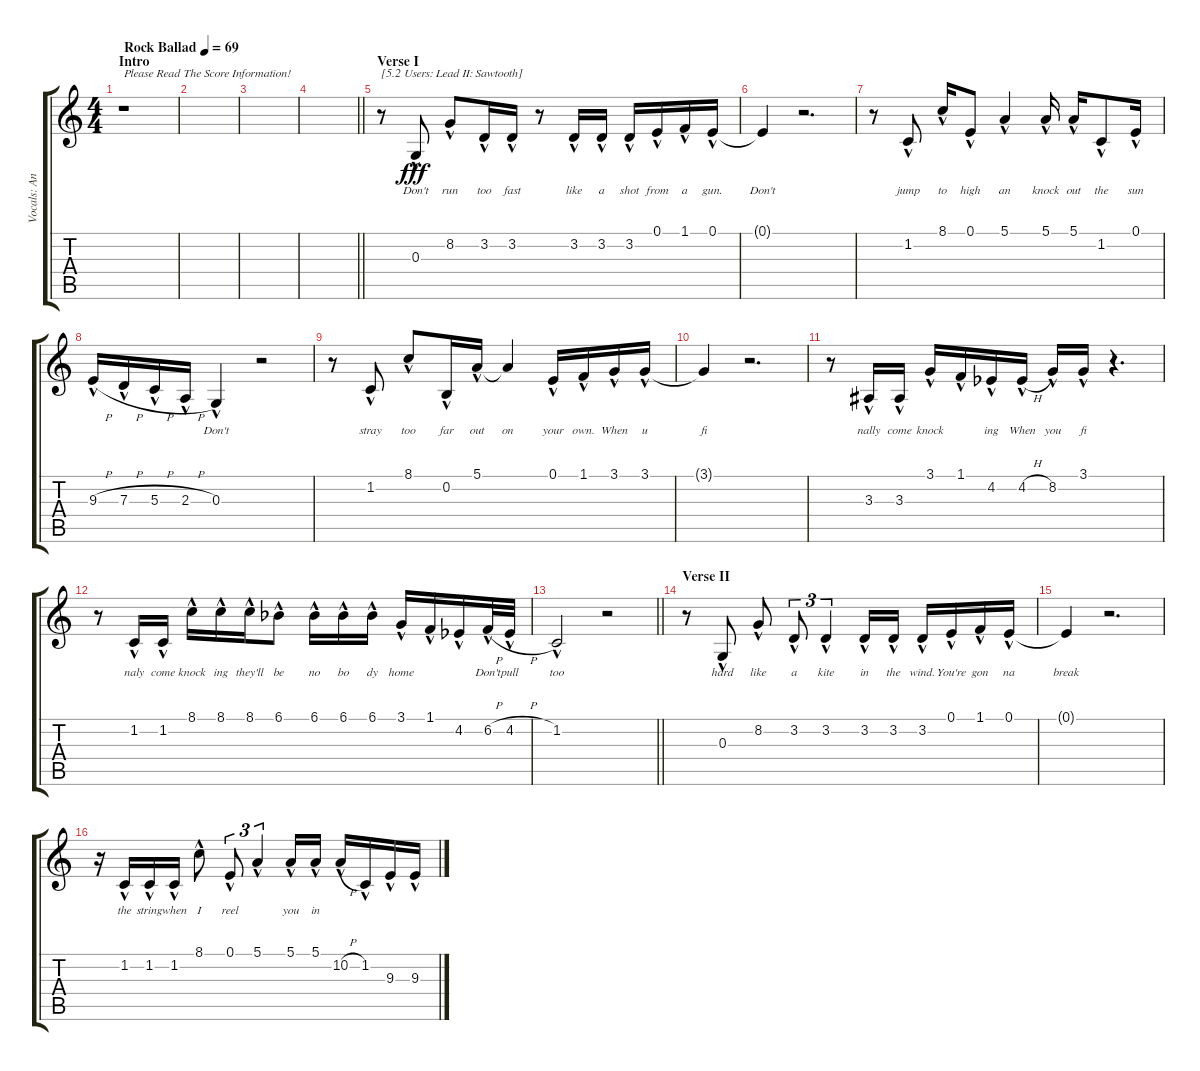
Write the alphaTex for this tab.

\track ("Vocals: Ann" "Vocals: An") {instrument lead2sawtooth}
\staff {score tabs}
\tuning (E4 B3 G3 D3 A2 E2) {hide}
\ts (4 4)
\section ("" "Intro")
\tempo (69 "Rock Ballad")
\clef g2
\ks c
r.1{txt "Please Read The Score Information!" dy fff instrument lead2sawtooth} |
|
|
\barLineRight lightlight
|
\section ("" "Verse I")
r.8{txt "[5.2 Users: Lead II: Sawtooth]"} 0.3{hac}.8{lyrics (0 "Don't") lyrics (1 "") lyrics (2 "") lyrics (3 "") lyrics (4 "")} 8.2{hac}.8{lyrics (0 "run") lyrics (1 "") lyrics (2 "") lyrics (3 "") lyrics (4 "")} 3.2{hac}.16{lyrics (0 "too") lyrics (1 "") lyrics (2 "") lyrics (3 "") lyrics (4 "")} 3.2{hac}.16{lyrics (0 "fast") lyrics (1 "") lyrics (2 "") lyrics (3 "") lyrics (4 "")} r.8 3.2{hac}.16{lyrics (0 "like") lyrics (1 "") lyrics (2 "") lyrics (3 "") lyrics (4 "")} 3.2{hac}.16{lyrics (0 "a") lyrics (1 "") lyrics (2 "") lyrics (3 "") lyrics (4 "")} 3.2{hac}.16{lyrics (0 "shot") lyrics (1 "") lyrics (2 "") lyrics (3 "") lyrics (4 "")} 0.1{hac}.16{lyrics (0 "from") lyrics (1 "") lyrics (2 "") lyrics (3 "") lyrics (4 "")} 1.1{hac}.16{lyrics (0 "a") lyrics (1 "") lyrics (2 "") lyrics (3 "") lyrics (4 "")} 0.1{hac}.16{lyrics (0 "gun.") lyrics (1 "") lyrics (2 "") lyrics (3 "") lyrics (4 "")} |
0.1{t}.4{lyrics (0 "Don't") lyrics (1 "") lyrics (2 "") lyrics (3 "") lyrics (4 "")} r.2{d} |
r.8 1.2{hac}.8{lyrics (0 "jump") lyrics (1 "") lyrics (2 "") lyrics (3 "") lyrics (4 "")} 8.1{hac}.16{lyrics (0 "to") lyrics (1 "") lyrics (2 "") lyrics (3 "") lyrics (4 "")} 0.1{hac}.8{lyrics (0 "high") lyrics (1 "") lyrics (2 "") lyrics (3 "") lyrics (4 "")} 5.1{hac}.4{lyrics (0 "an") lyrics (1 "") lyrics (2 "") lyrics (3 "") lyrics (4 "")} 5.1{hac}.16{lyrics (0 "knock") lyrics (1 "") lyrics (2 "") lyrics (3 "") lyrics (4 "")} 5.1{hac}.16{lyrics (0 "out") lyrics (1 "") lyrics (2 "") lyrics (3 "") lyrics (4 "")} 1.2{hac}.8{lyrics (0 "the") lyrics (1 "") lyrics (2 "") lyrics (3 "") lyrics (4 "")} 0.1{hac}.16{lyrics (0 "sun") lyrics (1 "") lyrics (2 "") lyrics (3 "") lyrics (4 "")} |
9.3{h hac}.16{lyrics (0 "") lyrics (1 "") lyrics (2 "") lyrics (3 "") lyrics (4 "")} 7.3{h hac}.16{lyrics (0 "") lyrics (1 "") lyrics (2 "") lyrics (3 "") lyrics (4 "")} 5.3{h hac}.16{lyrics (0 "") lyrics (1 "") lyrics (2 "") lyrics (3 "") lyrics (4 "")} 2.3{h hac}.16{lyrics (0 "") lyrics (1 "") lyrics (2 "") lyrics (3 "") lyrics (4 "")} 0.3{hac}.4{lyrics (0 "Don't") lyrics (1 "") lyrics (2 "") lyrics (3 "") lyrics (4 "")} r.2 |
r.8 1.2{hac}.8{lyrics (0 "stray") lyrics (1 "") lyrics (2 "") lyrics (3 "") lyrics (4 "")} 8.1{hac}.8{lyrics (0 "too") lyrics (1 "") lyrics (2 "") lyrics (3 "") lyrics (4 "")} 0.2{hac}.16{lyrics (0 "far") lyrics (1 "") lyrics (2 "") lyrics (3 "") lyrics (4 "")} 5.1{hac}.16{lyrics (0 "out") lyrics (1 "") lyrics (2 "") lyrics (3 "") lyrics (4 "")} 5.1{t}.4{lyrics (0 "on") lyrics (1 "") lyrics (2 "") lyrics (3 "") lyrics (4 "")} 0.1{hac}.16{lyrics (0 "your") lyrics (1 "") lyrics (2 "") lyrics (3 "") lyrics (4 "")} 1.1{hac}.16{lyrics (0 "own.") lyrics (1 "") lyrics (2 "") lyrics (3 "") lyrics (4 "")} 3.1{hac}.16{lyrics (0 "When") lyrics (1 "") lyrics (2 "") lyrics (3 "") lyrics (4 "")} 3.1{hac}.16{lyrics (0 "u") lyrics (1 "") lyrics (2 "") lyrics (3 "") lyrics (4 "")} |
3.1{t}.4{lyrics (0 "fi") lyrics (1 "") lyrics (2 "") lyrics (3 "") lyrics (4 "")} r.2{d} |
r.8 3.3{hac}.16{lyrics (0 "nally") lyrics (1 "") lyrics (2 "") lyrics (3 "") lyrics (4 "")} 3.3{hac}.16{lyrics (0 "come") lyrics (1 "") lyrics (2 "") lyrics (3 "") lyrics (4 "")} 3.1{hac}.16{lyrics (0 "knock") lyrics (1 "") lyrics (2 "") lyrics (3 "") lyrics (4 "")} 1.1{hac}.16{lyrics (0 "") lyrics (1 "") lyrics (2 "") lyrics (3 "") lyrics (4 "")} 4.2{hac acc b}.16{lyrics (0 "ing") lyrics (1 "") lyrics (2 "") lyrics (3 "") lyrics (4 "")} 4.2{h hac acc b}.16{lyrics (0 "When") lyrics (1 "") lyrics (2 "") lyrics (3 "") lyrics (4 "")} 8.2{hac}.16{lyrics (0 "you") lyrics (1 "") lyrics (2 "") lyrics (3 "") lyrics (4 "")} 3.1{hac}.16{lyrics (0 "fi") lyrics (1 "") lyrics (2 "") lyrics (3 "") lyrics (4 "")} r.4{d} |
r.8 1.2{hac}.16{lyrics (0 "naly") lyrics (1 "") lyrics (2 "") lyrics (3 "") lyrics (4 "")} 1.2{hac}.16{lyrics (0 "come") lyrics (1 "") lyrics (2 "") lyrics (3 "") lyrics (4 "")} 8.1{hac}.16{lyrics (0 "knock") lyrics (1 "") lyrics (2 "") lyrics (3 "") lyrics (4 "")} 8.1{hac}.16{lyrics (0 "ing") lyrics (1 "") lyrics (2 "") lyrics (3 "") lyrics (4 "")} 8.1{hac}.16{lyrics (0 "they'll") lyrics (1 "") lyrics (2 "") lyrics (3 "") lyrics (4 "")} 6.1{hac acc b}.8{lyrics (0 "be") lyrics (1 "") lyrics (2 "") lyrics (3 "") lyrics (4 "")} 6.1{hac acc b}.16{lyrics (0 "no") lyrics (1 "") lyrics (2 "") lyrics (3 "") lyrics (4 "")} 6.1{hac acc b}.16{lyrics (0 "bo") lyrics (1 "") lyrics (2 "") lyrics (3 "") lyrics (4 "")} 6.1{hac acc b}.16{lyrics (0 "dy") lyrics (1 "") lyrics (2 "") lyrics (3 "") lyrics (4 "")} 3.1{hac}.16{lyrics (0 "home") lyrics (1 "") lyrics (2 "") lyrics (3 "") lyrics (4 "")} 1.1{hac}.16{lyrics (0 "") lyrics (1 "") lyrics (2 "") lyrics (3 "") lyrics (4 "")} 4.2{hac acc b}.16{lyrics (0 "") lyrics (1 "") lyrics (2 "") lyrics (3 "") lyrics (4 "")} 6.2{h hac}.32{lyrics (0 "Don't") lyrics (1 "") lyrics (2 "") lyrics (3 "") lyrics (4 "")} 4.2{h hac acc b}.32{lyrics (0 "pull") lyrics (1 "") lyrics (2 "") lyrics (3 "") lyrics (4 "")} |
\barLineRight lightlight
1.2{hac}.2{lyrics (0 "too") lyrics (1 "") lyrics (2 "") lyrics (3 "") lyrics (4 "")} r.2 |
\section ("" "Verse II")
r.8 0.3{hac}.8{lyrics (0 "hard") lyrics (1 "") lyrics (2 "") lyrics (3 "") lyrics (4 "")} 8.2{hac}.8{lyrics (0 "like") lyrics (1 "") lyrics (2 "") lyrics (3 "") lyrics (4 "")} 3.2{hac}.8{tu (3 2) lyrics (0 "a") lyrics (1 "") lyrics (2 "") lyrics (3 "") lyrics (4 "")} 3.2{hac}.4{tu (3 2) lyrics (0 "kite") lyrics (1 "") lyrics (2 "") lyrics (3 "") lyrics (4 "")} 3.2{hac}.16{lyrics (0 "in") lyrics (1 "") lyrics (2 "") lyrics (3 "") lyrics (4 "")} 3.2{hac}.16{lyrics (0 "the") lyrics (1 "") lyrics (2 "") lyrics (3 "") lyrics (4 "")} 3.2{hac}.16{lyrics (0 "wind.") lyrics (1 "") lyrics (2 "") lyrics (3 "") lyrics (4 "")} 0.1{hac}.16{lyrics (0 "You're") lyrics (1 "") lyrics (2 "") lyrics (3 "") lyrics (4 "")} 1.1{hac}.16{lyrics (0 "gon") lyrics (1 "") lyrics (2 "") lyrics (3 "") lyrics (4 "")} 0.1{hac}.16{lyrics (0 "na") lyrics (1 "") lyrics (2 "") lyrics (3 "") lyrics (4 "")} |
0.1{t}.4{lyrics (0 "break") lyrics (1 "") lyrics (2 "") lyrics (3 "") lyrics (4 "")} r.2{d} |
r.16 1.2{hac}.16{lyrics (0 "the") lyrics (1 "") lyrics (2 "") lyrics (3 "") lyrics (4 "")} 1.2{hac}.16{lyrics (0 "string") lyrics (1 "") lyrics (2 "") lyrics (3 "") lyrics (4 "")} 1.2{hac}.16{lyrics (0 "when") lyrics (1 "") lyrics (2 "") lyrics (3 "") lyrics (4 "")} 8.1{hac}.8{lyrics (0 "I") lyrics (1 "") lyrics (2 "") lyrics (3 "") lyrics (4 "")} 0.1{hac}.8{tu (3 2) lyrics (0 "reel") lyrics (1 "") lyrics (2 "") lyrics (3 "") lyrics (4 "")} 5.1{hac}.4{tu (3 2) lyrics (0 "") lyrics (1 "") lyrics (2 "") lyrics (3 "") lyrics (4 "")} 5.1{hac}.16{lyrics (0 "you") lyrics (1 "") lyrics (2 "") lyrics (3 "") lyrics (4 "")} 5.1{hac}.16{lyrics (0 "in") lyrics (1 "") lyrics (2 "") lyrics (3 "") lyrics (4 "")} 10.2{h hac}.16{lyrics (0 "") lyrics (1 "") lyrics (2 "") lyrics (3 "") lyrics (4 "")} 1.2{hac}.16{lyrics (0 "") lyrics (1 "") lyrics (2 "") lyrics (3 "") lyrics (4 "")} 9.3{hac}.16{lyrics (0 "") lyrics (1 "") lyrics (2 "") lyrics (3 "") lyrics (4 "")} 9.3{h hac}.16{lyrics (0 "") lyrics (1 "") lyrics (2 "") lyrics (3 "") lyrics (4 "")}
